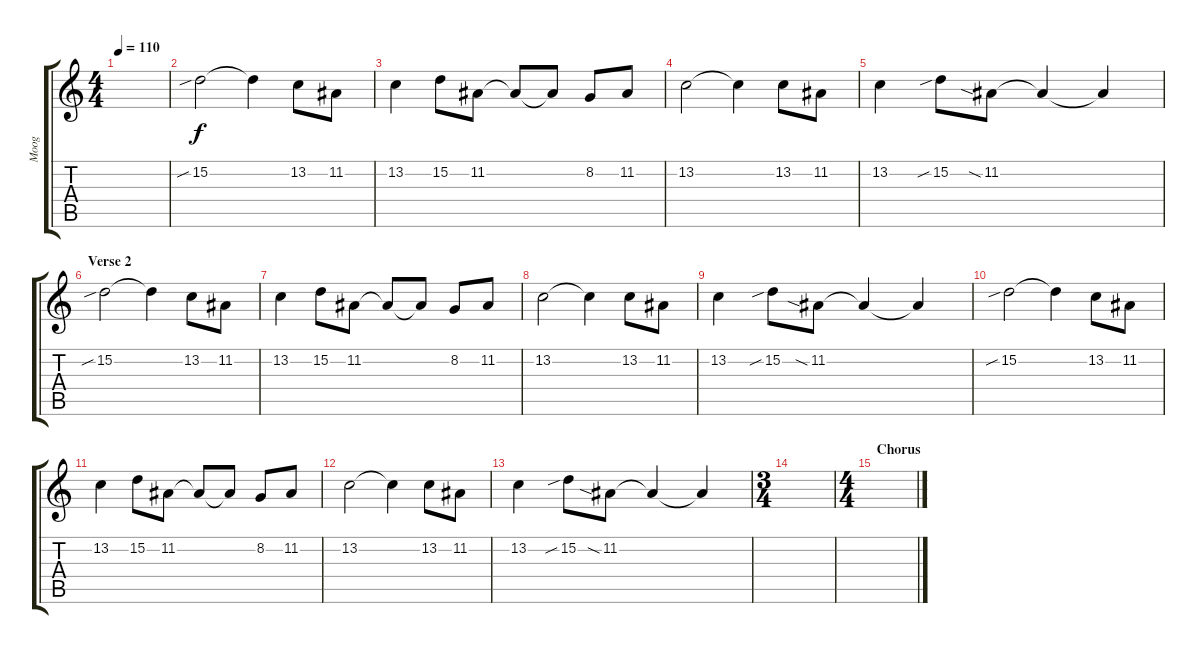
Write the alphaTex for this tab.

\track ("Moog" "Moog") {instrument fx8scifi}
\staff {score tabs}
\tuning (E4 B3 G3 D3 A2 E2) {hide}
\ts (4 4)
\tempo 110
\clef g2
\ks c
|
15.2{sib}.2 15.2{t}.4 13.2.8 11.2.8 |
13.2.4 15.2.8 11.2.8 11.2{t}.8 11.2{t}.8 8.2.8 11.2.8 |
13.2.2 13.2{t}.4 13.2.8 11.2.8 |
13.2.4 15.2{sib}.8 11.2{sia}.8 11.2{t}.4 11.2{t}.4 |
\section ("" "Verse 2 ")
15.2{sib}.2 15.2{t}.4 13.2.8 11.2.8 |
13.2.4 15.2.8 11.2.8 11.2{t}.8 11.2{t}.8 8.2.8 11.2.8 |
13.2.2 13.2{t}.4 13.2.8 11.2.8 |
13.2.4 15.2{sib}.8 11.2{sia}.8 11.2{t}.4 11.2{t}.4 |
15.2{sib}.2 15.2{t}.4 13.2.8 11.2.8 |
13.2.4 15.2.8 11.2.8 11.2{t}.8 11.2{t}.8 8.2.8 11.2.8 |
13.2.2 13.2{t}.4 13.2.8 11.2.8 |
13.2.4 15.2{sib}.8 11.2{sia}.8 11.2{t}.4 11.2{t}.4 |
\ts (3 4)
|
\ts (4 4)
\section ("" "Chorus")
